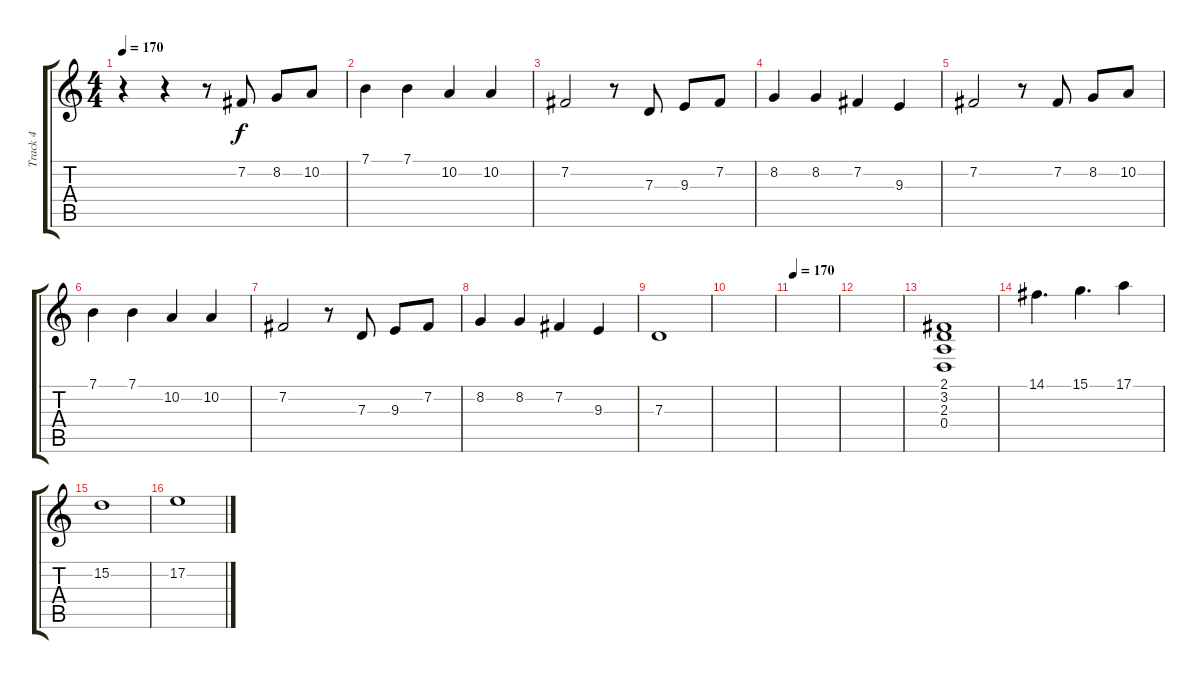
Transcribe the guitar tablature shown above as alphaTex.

\track ("Track 4" "Track 4") {instrument acousticgrandpiano}
\staff {score tabs}
\tuning (E4 B3 G3 D3 A2 E2) {hide}
\ts (4 4)
\tempo 170
\tempo 90
\tempo 170
\clef g2
\ks c
r.4{dy f instrument acousticgrandpiano} r.4 r.8 7.2.8 8.2.8 10.2.8 |
7.1.4 7.1.4 10.2.4 10.2.4 |
7.2.2 r.8 7.3.8 9.3.8 7.2.8 |
8.2.4 8.2.4 7.2.4 9.3.4 |
7.2.2 r.8 7.2.8 8.2.8 10.2.8 |
7.1.4 7.1.4 10.2.4 10.2.4 |
7.2.2 r.8 7.3.8 9.3.8 7.2.8 |
8.2.4 8.2.4 7.2.4 9.3.4 |
7.3.1 |
|
\tempo 170
|
|
(2.1 3.2 2.3 0.4).1 |
14.1.4{d} 15.1.4{d} 17.1.4 |
15.2.1 |
17.2.1
